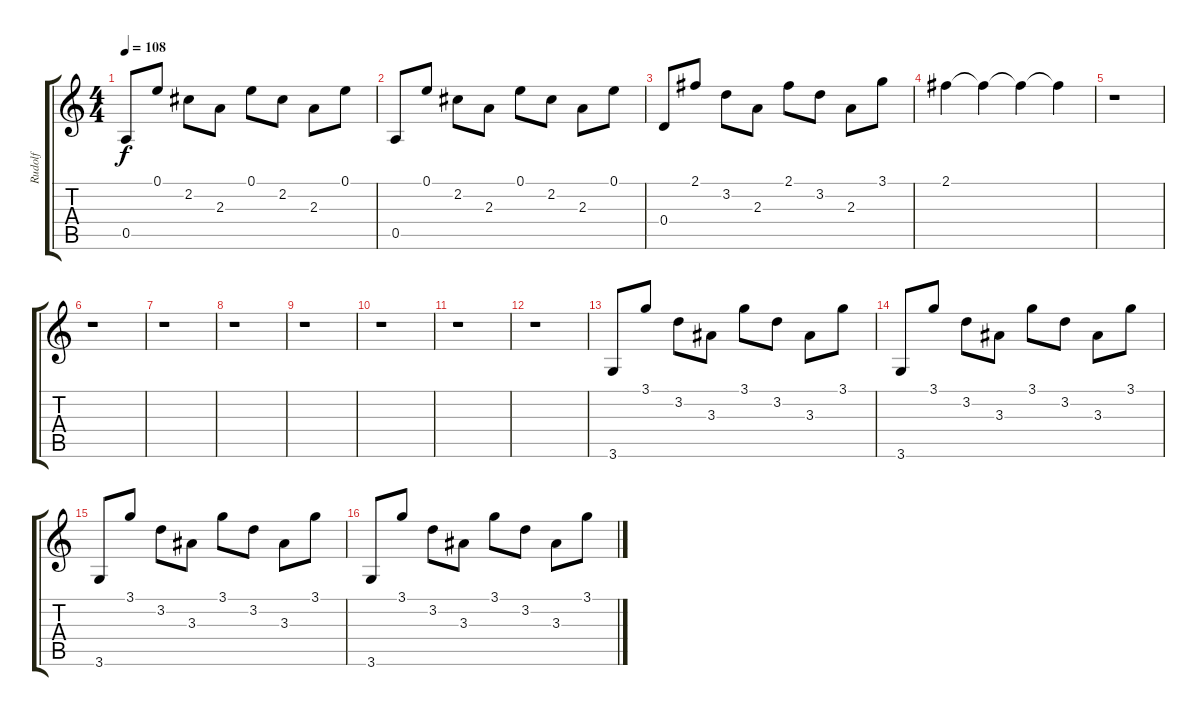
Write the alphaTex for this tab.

\track ("Rudolf" "Rudolf") {instrument acousticguitarsteel}
\staff {score tabs}
\tuning (E4 B3 G3 D3 A2 E2) {hide}
\ts (4 4)
\tempo 108
\clef g2
\ks c
0.5.8{dy f} 0.1.8 2.2.8 2.3.8 0.1.8 2.2.8 2.3.8 0.1.8 |
0.5.8 0.1.8 2.2.8 2.3.8 0.1.8 2.2.8 2.3.8 0.1.8 |
0.4.8 2.1.8 3.2.8 2.3.8 2.1.8 3.2.8 2.3.8 3.1.8 |
2.1.4 2.1{t}.4 2.1{t}.4 2.1{t}.4 |
r.1 |
r.1 |
r.1 |
r.1 |
r.1 |
r.1 |
r.1 |
r.1 |
3.6.8 3.1.8 3.2.8 3.3.8 3.1.8 3.2.8 3.3.8 3.1.8 |
3.6.8 3.1.8 3.2.8 3.3.8 3.1.8 3.2.8 3.3.8 3.1.8 |
3.6.8 3.1.8 3.2.8 3.3.8 3.1.8 3.2.8 3.3.8 3.1.8 |
3.6.8 3.1.8 3.2.8 3.3.8 3.1.8 3.2.8 3.3.8 3.1.8
